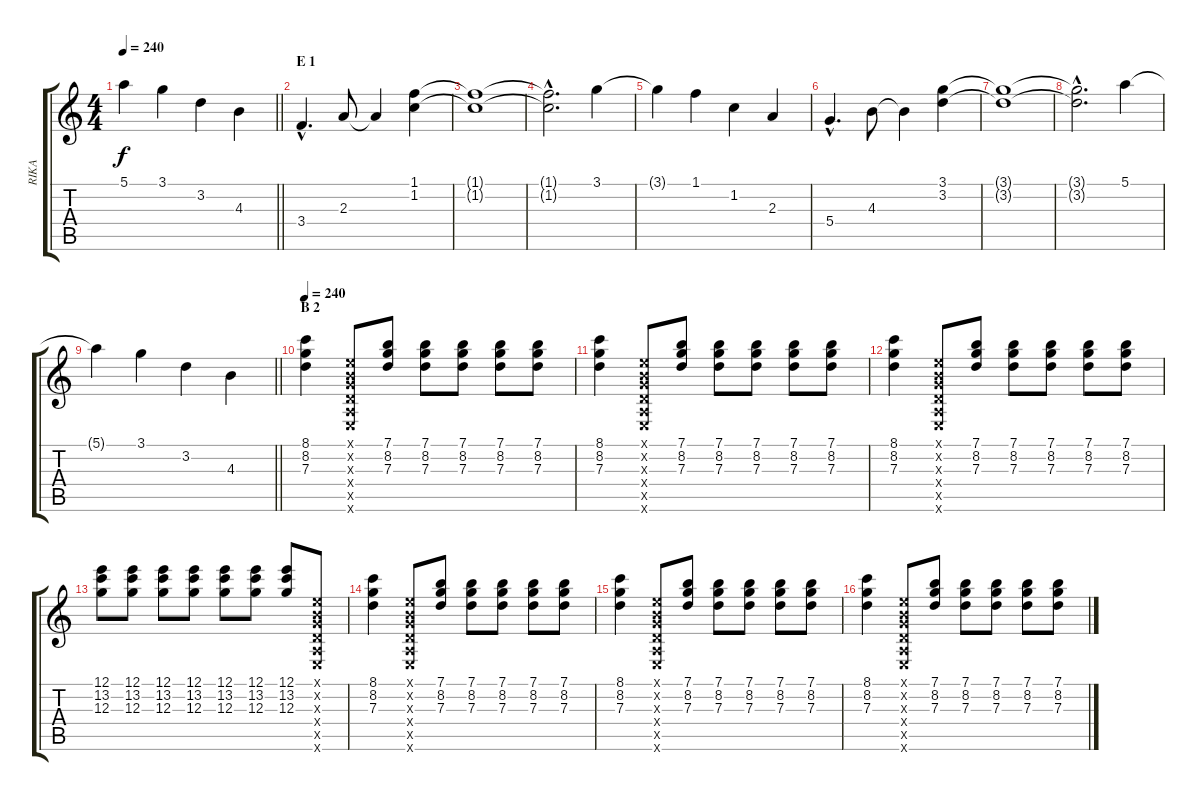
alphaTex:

\track ("RIKA" "RIKA") {instrument distortionguitar}
\staff {score tabs}
\tuning (E4 B3 G3 D3 A2 E2) {hide}
\ts (4 4)
\tempo 240
\clef g2
\barLineRight lightlight
\ks c
5.1{t}.4{dy f} 3.1.4 3.2.4 4.3.4 |
\section ("" "E 1")
3.4{hac}.4{d volume 12 balance 8 instrument electricguitarclean} 2.3.8 2.3{t}.4 (1.1 1.2).4 |
(1.1{t} 1.2{t}).1 |
(1.1{hac t} 1.2{hac t}).2{d} 3.1.4 |
3.1{t}.4 1.1.4 1.2.4 2.3.4 |
5.4{hac}.4{d} 4.3.8 4.3{t}.4 (3.1 3.2).4 |
(3.1{t} 3.2{t}).1 |
(3.1{hac t} 3.2{hac t}).2{d} 5.1.4 |
\barLineRight lightlight
5.1{t}.4 3.1.4 3.2.4 4.3.4 |
\section ("" "B 2")
\tempo 240
(8.1 8.2 7.3).4{volume 8 balance 13 instrument distortionguitar} (0.1{x} 0.2{x} 0.3{x} 0.4{x} 0.5{x} 0.6{x}).8 (7.1 8.2 7.3).8 (7.1 8.2 7.3).8 (7.1 8.2 7.3).8 (7.1 8.2 7.3).8 (7.1 8.2 7.3).8 |
(8.1 8.2 7.3).4 (0.1{x} 0.2{x} 0.3{x} 0.4{x} 0.5{x} 0.6{x}).8 (7.1 8.2 7.3).8 (7.1 8.2 7.3).8 (7.1 8.2 7.3).8 (7.1 8.2 7.3).8 (7.1 8.2 7.3).8 |
(8.1 8.2 7.3).4 (0.1{x} 0.2{x} 0.3{x} 0.4{x} 0.5{x} 0.6{x}).8 (7.1 8.2 7.3).8 (7.1 8.2 7.3).8 (7.1 8.2 7.3).8 (7.1 8.2 7.3).8 (7.1 8.2 7.3).8 |
(12.1 13.2 12.3).8 (12.1 13.2 12.3).8 (12.1 13.2 12.3).8 (12.1 13.2 12.3).8 (12.1 13.2 12.3).8 (12.1 13.2 12.3).8 (12.1 13.2 12.3).8 (0.1{x} 0.2{x} 0.3{x} 0.4{x} 0.5{x} 0.6{x}).8 |
(8.1 8.2 7.3).4 (0.1{x} 0.2{x} 0.3{x} 0.4{x} 0.5{x} 0.6{x}).8 (7.1 8.2 7.3).8 (7.1 8.2 7.3).8 (7.1 8.2 7.3).8 (7.1 8.2 7.3).8 (7.1 8.2 7.3).8 |
(8.1 8.2 7.3).4 (0.1{x} 0.2{x} 0.3{x} 0.4{x} 0.5{x} 0.6{x}).8 (7.1 8.2 7.3).8 (7.1 8.2 7.3).8 (7.1 8.2 7.3).8 (7.1 8.2 7.3).8 (7.1 8.2 7.3).8 |
(8.1 8.2 7.3).4 (0.1{x} 0.2{x} 0.3{x} 0.4{x} 0.5{x} 0.6{x}).8 (7.1 8.2 7.3).8 (7.1 8.2 7.3).8 (7.1 8.2 7.3).8 (7.1 8.2 7.3).8 (7.1 8.2 7.3).8
